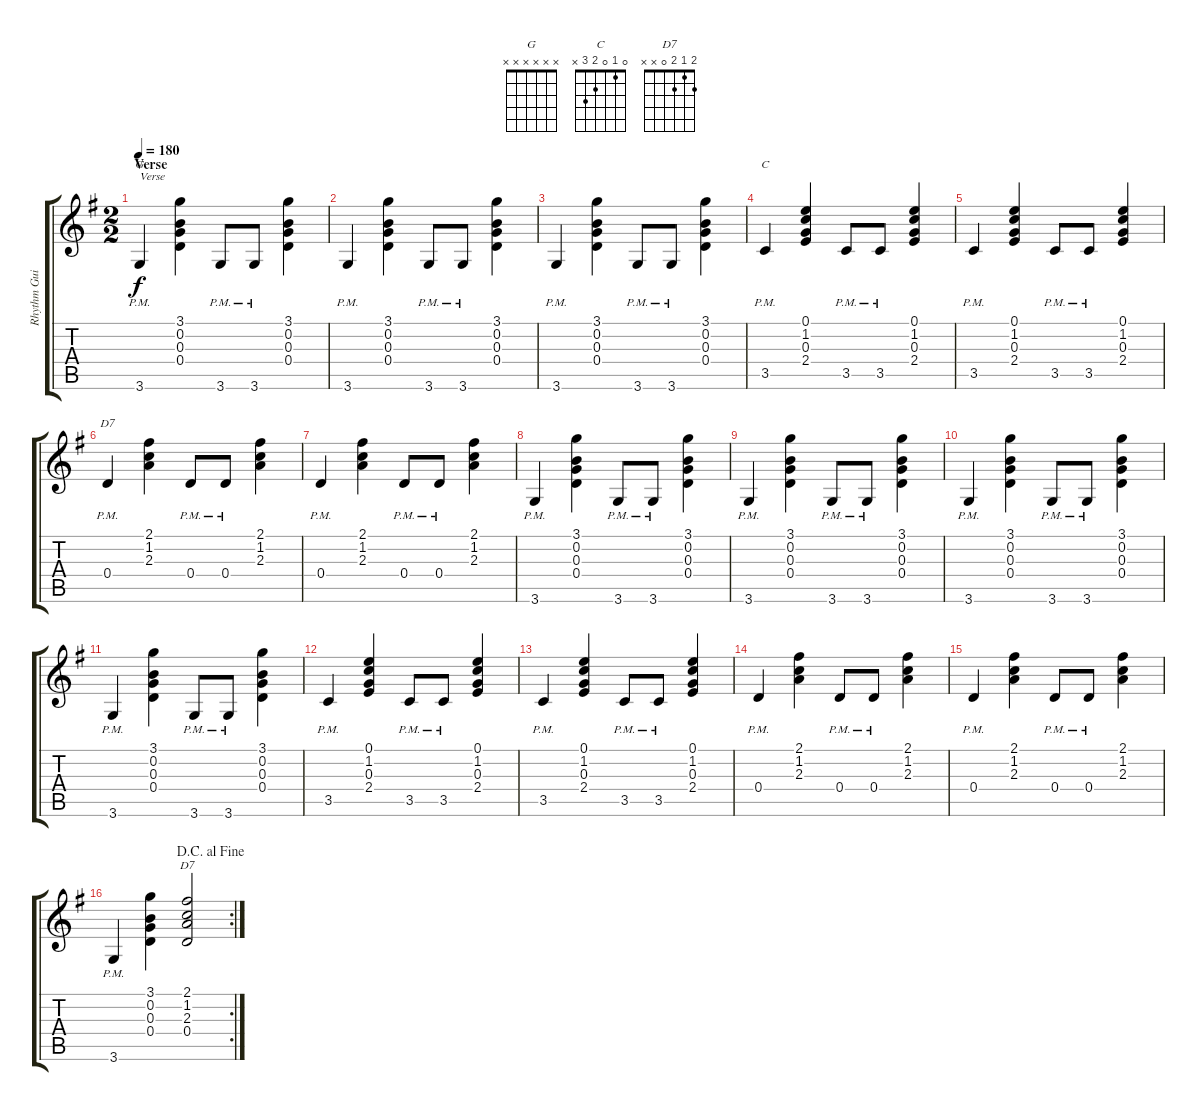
\track ("Rhythm Guitar" "Rhythm Gui") {instrument acousticguitarsteel}
\staff {score tabs}
\tuning (E4 B3 G3 D3 A2 E2) {hide}
\chord ("G" x x x x x x)
\chord ("C" 0 1 0 2 3 x)
\chord ("D7" x x x x x x)
\chord ("D7" 2 1 2 0 x x)
\ts (2 2)
\section ("" "Verse")
\tempo 180
\clef g2
\ks g
3.6{pm}.4{ch "G" txt "Verse" dy f} (3.1 0.2 0.3 0.4).4 3.6{pm}.8 3.6{pm}.8 (3.1 0.2 0.3 0.4).4 |
3.6{pm}.4 (3.1 0.2 0.3 0.4).4 3.6{pm}.8 3.6{pm}.8 (3.1 0.2 0.3 0.4).4 |
3.6{pm}.4 (3.1 0.2 0.3 0.4).4 3.6{pm}.8 3.6{pm}.8 (3.1 0.2 0.3 0.4).4 |
3.5{pm}.4{ch "C"} (0.1 1.2 0.3 2.4).4 3.5{pm}.8 3.5{pm}.8 (0.1 1.2 0.3 2.4).4 |
3.5{pm}.4 (0.1 1.2 0.3 2.4).4 3.5{pm}.8 3.5{pm}.8 (0.1 1.2 0.3 2.4).4 |
0.4{pm}.4{ch "D7"} (2.1 1.2 2.3).4 0.4{pm}.8 0.4{pm}.8 (2.1 1.2 2.3).4 |
0.4{pm}.4 (2.1 1.2 2.3).4 0.4{pm}.8 0.4{pm}.8 (2.1 1.2 2.3).4 |
3.6{pm}.4 (3.1 0.2 0.3 0.4).4 3.6{pm}.8 3.6{pm}.8 (3.1 0.2 0.3 0.4).4 |
3.6{pm}.4 (3.1 0.2 0.3 0.4).4 3.6{pm}.8 3.6{pm}.8 (3.1 0.2 0.3 0.4).4 |
3.6{pm}.4 (3.1 0.2 0.3 0.4).4 3.6{pm}.8 3.6{pm}.8 (3.1 0.2 0.3 0.4).4 |
3.6{pm}.4 (3.1 0.2 0.3 0.4).4 3.6{pm}.8 3.6{pm}.8 (3.1 0.2 0.3 0.4).4 |
3.5{pm}.4 (0.1 1.2 0.3 2.4).4 3.5{pm}.8 3.5{pm}.8 (0.1 1.2 0.3 2.4).4 |
3.5{pm}.4 (0.1 1.2 0.3 2.4).4 3.5{pm}.8 3.5{pm}.8 (0.1 1.2 0.3 2.4).4 |
0.4{pm}.4 (2.1 1.2 2.3).4 0.4{pm}.8 0.4{pm}.8 (2.1 1.2 2.3).4 |
0.4{pm}.4 (2.1 1.2 2.3).4 0.4{pm}.8 0.4{pm}.8 (2.1 1.2 2.3).4 |
\rc 2
\jump dacapoalfine
3.6{pm}.4 (3.1 0.2 0.3 0.4).4 (2.1 1.2 2.3 0.4).2{ch "D7"}
